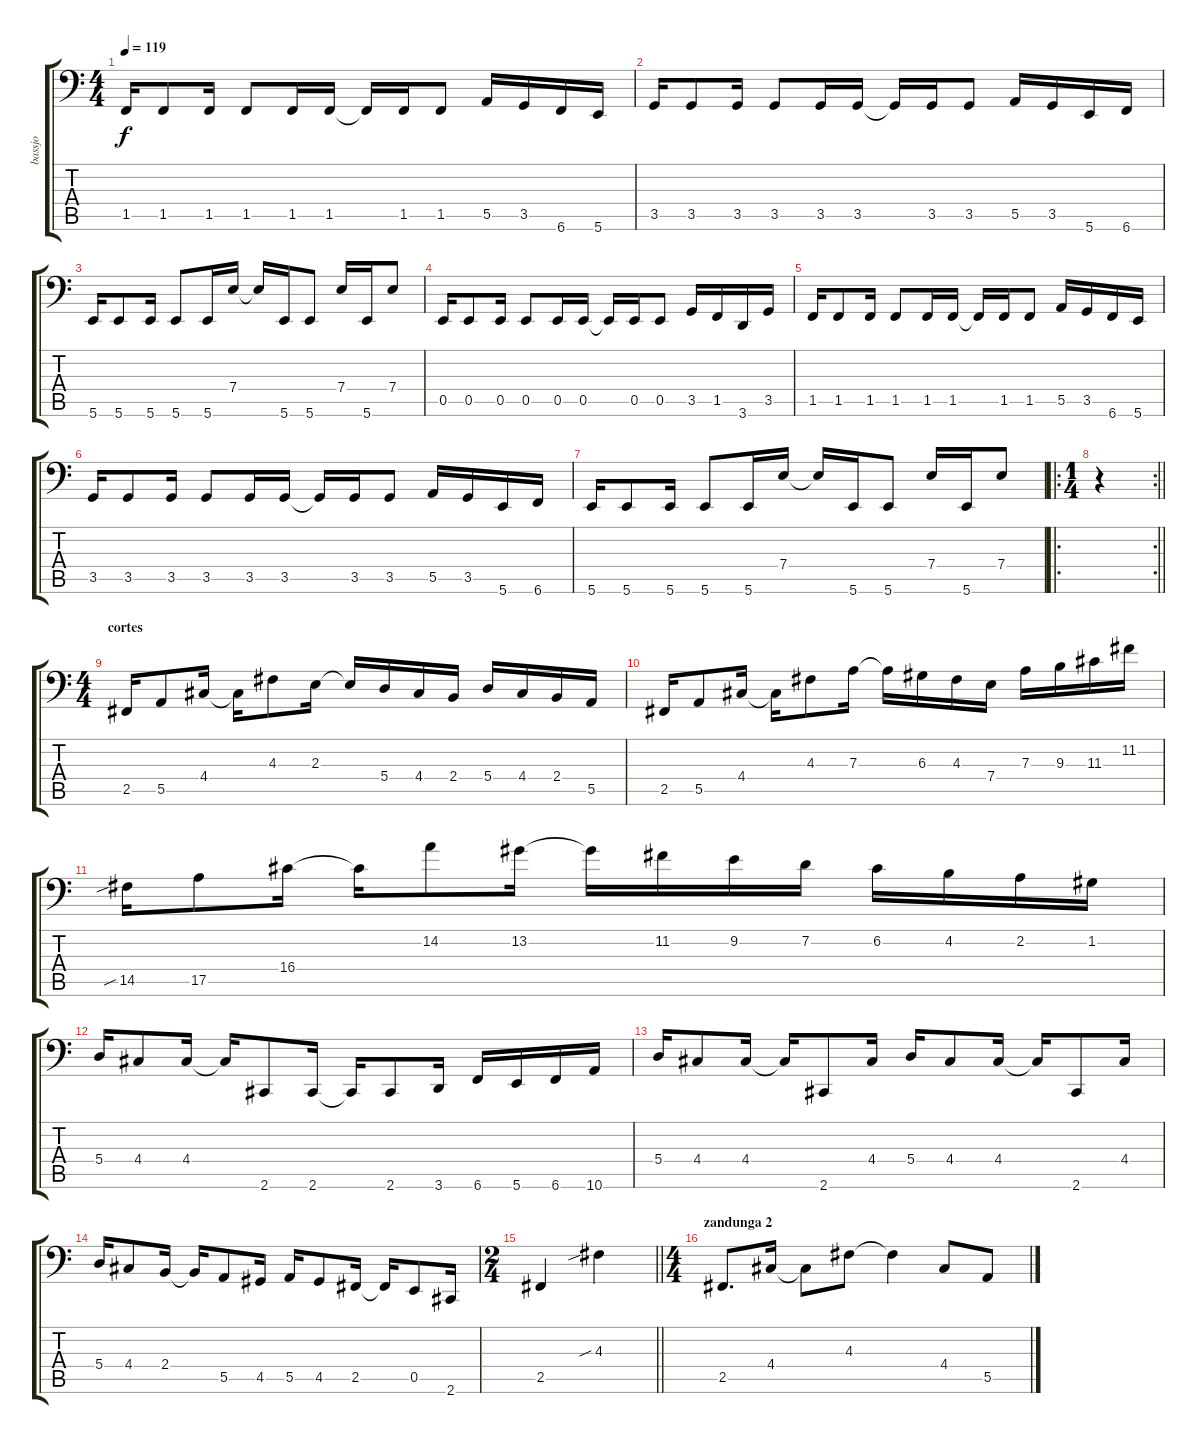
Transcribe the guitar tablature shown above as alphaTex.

\track ("bassjo" "bassjo") {instrument electricbassfinger}
\staff {score tabs}
\tuning (C3 G2 D2 A1 E1 B0) {hide}
\ts (4 4)
\tempo 119
\clef f4
\ks c
1.5.16{dy f} 1.5.8 1.5.16 1.5.8 1.5.16 1.5.16 1.5{t}.16 1.5.16 1.5.8 5.5.16 3.5.16 6.6.16 5.6.16 |
3.5.16 3.5.8 3.5.16 3.5.8 3.5.16 3.5.16 3.5{t}.16 3.5.16 3.5.8 5.5.16 3.5.16 5.6.16 6.6.16 |
5.6.16 5.6.8 5.6.16 5.6.8 5.6.16 7.4.16 7.4{t}.16 5.6.16 5.6.8 7.4.16 5.6.16 7.4.8 |
0.5.16 0.5.8 0.5.16 0.5.8 0.5.16 0.5.16 0.5{t}.16 0.5.16 0.5.8 3.5.16 1.5.16 3.6.16 3.5.16 |
1.5.16 1.5.8 1.5.16 1.5.8 1.5.16 1.5.16 1.5{t}.16 1.5.16 1.5.8 5.5.16 3.5.16 6.6.16 5.6.16 |
3.5.16 3.5.8 3.5.16 3.5.8 3.5.16 3.5.16 3.5{t}.16 3.5.16 3.5.8 5.5.16 3.5.16 5.6.16 6.6.16 |
5.6.16 5.6.8 5.6.16 5.6.8 5.6.16 7.4.16 7.4{t}.16 5.6.16 5.6.8 7.4.16 5.6.16 7.4.8 |
\ro
\rc 2
\ts (1 4)
\barLineRight lightlight
r.4 |
\ts (4 4)
\section ("" "cortes")
2.5.16 5.5.8 4.4.16 4.4{t}.16 4.3.8 2.3.16 2.3{t}.16 5.4.16 4.4.16 2.4.16 5.4.16 4.4.16 2.4.16 5.5.16 |
2.5.16 5.5.8 4.4.16 4.4{t}.16 4.3.8 7.3.16 7.3{t}.16 6.3.16 4.3.16 7.4.16 7.3.16 9.3.16 11.3.16 11.2.16 |
14.5{sib}.16 17.5.8 16.4.16 16.4{t}.16 14.2.8 13.2.16 13.2{t}.16 11.2.16 9.2.16 7.2.16 6.2.16 4.2.16 2.2.16 1.2.16 |
5.4.16 4.4.8 4.4.16 4.4{t}.16 2.6.8 2.6.16 2.6{t}.16 2.6.8 3.6.16 6.6.16 5.6.16 6.6.16 10.6.16 |
5.4.16 4.4.8 4.4.16 4.4{t}.16 2.6.8 4.4.16 5.4.16 4.4.8 4.4.16 4.4{t}.16 2.6.8 4.4.16 |
5.4.16 4.4.8 2.4.16 2.4{t}.16 5.5.8 4.5.16 5.5.16 4.5.8 2.5.16 2.5{t}.16 0.5.8 2.6.16 |
\ts (2 4)
\barLineRight lightlight
2.5.4 4.3{sib}.4 |
\ts (4 4)
\section ("" "zandunga 2")
2.5.8{d} 4.4.16 4.4{t}.8 4.3.8 4.3{t}.4 4.4.8 5.5.8
